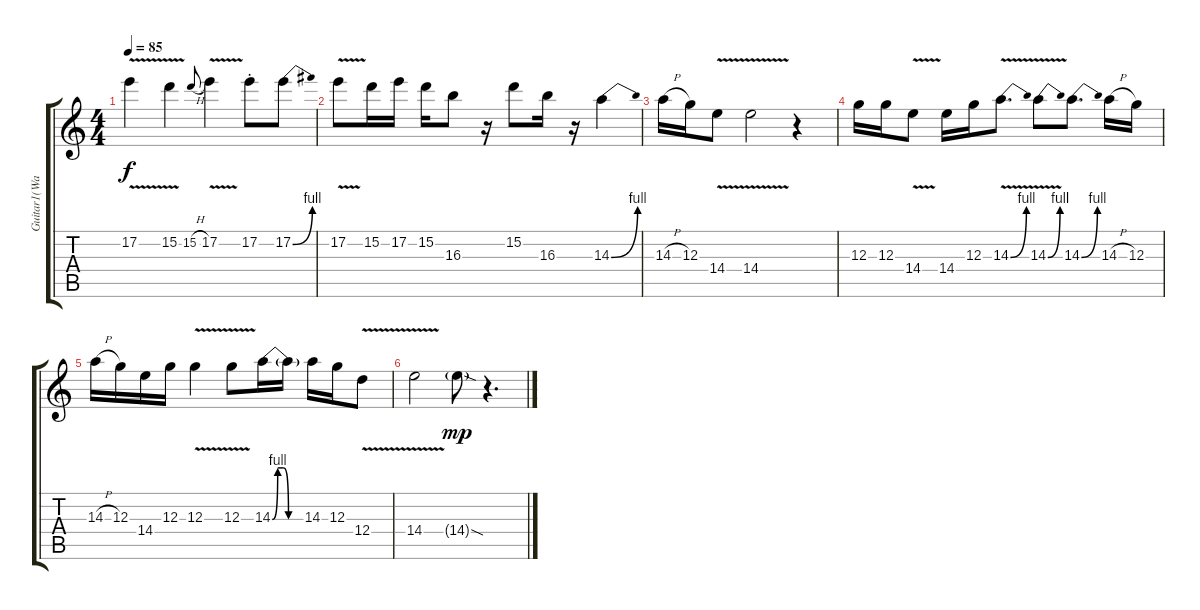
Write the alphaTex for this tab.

\track ("Guitar1(WahWah)" "Guitar1(Wa") {instrument distortionguitar}
\staff {score tabs}
\tuning (E4 B3 G3 D3 A2 E2) {hide}
\ts (4 4)
\tempo 85
\clef g2
\ks c
17.2{v}.4{dy f} 15.2{v}.4 15.2{h}.8{gr onbeat} 17.2{v}.4 17.2{st}.8 17.2{be (bend 0 0 60 4)}.8 |
17.2{v}.8 15.2.16 17.2.16 15.2.16 16.3.8 r.16 15.2.8 16.3.16 r.16 14.3{be (bend 0 0 60 4)}.4 |
14.3{h}.16 12.3.16 14.4{v}.8 14.4{v}.2 r.4 |
12.3.16 12.3.16 14.4{v}.8 14.4.16 12.3.16 14.3{be (bend 0 0 60 4) v}.8{d} 14.3{be (bend 0 0 60 4) v}.8 14.3{be (bend 0 0 60 4)}.8{d} 14.3{h}.16 12.3.16 |
14.3{h}.16 12.3.16 14.4.16 12.3.16 12.3{v}.4 12.3{v}.8 14.3{be (custom 0 0 10 4 20 4 30 0 60 0)}.16 14.3{t}.16 14.3.16 12.3.16 12.4{v}.8 |
14.4{v}.2 14.4{sod g}.8{dy mp} r.4{d}
